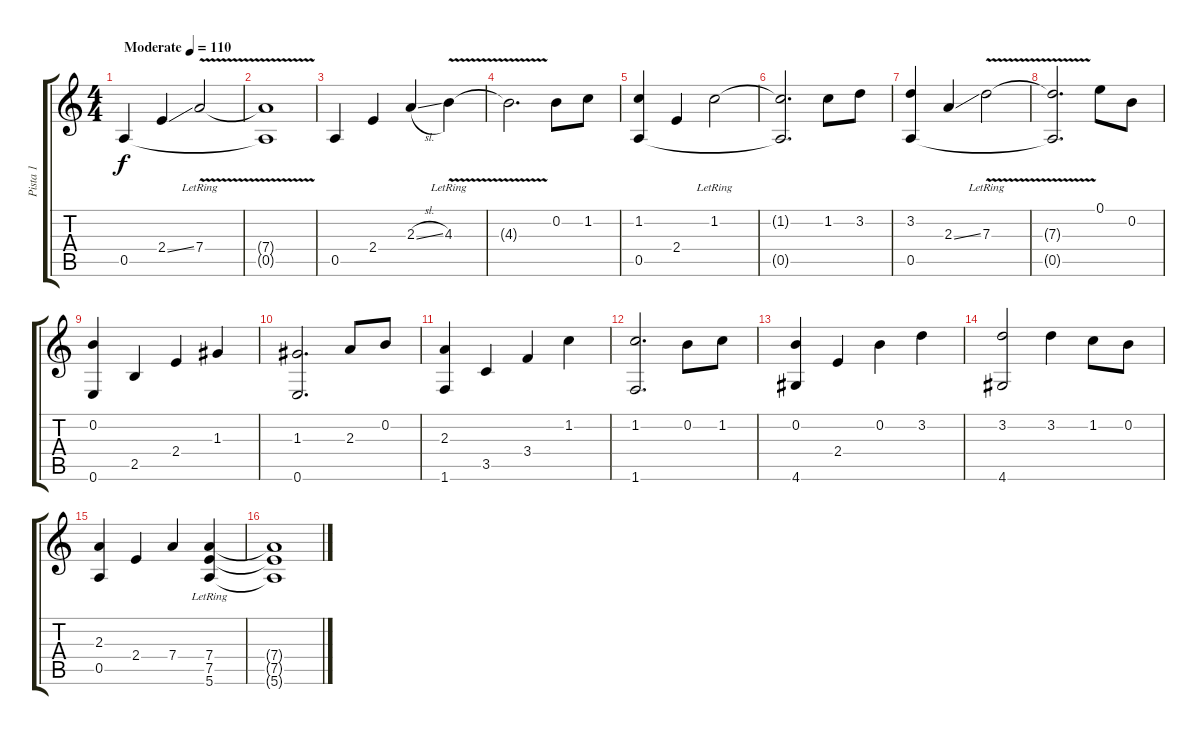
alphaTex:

\track ("Pista 1" "Pista 1") {instrument acousticguitarsteel}
\staff {score tabs}
\tuning (E4 B3 G3 D3 A2 E2) {hide}
\ts (4 4)
\tempo (110 "Moderate")
\clef g2
\ks c
0.5.4{dy f instrument acousticguitarsteel} 2.4{ss}.4 7.4{v lr}.2 |
(7.4{t} 0.5{t}).1 |
0.5.4 2.4.4 2.3{sl}.4 4.3{v lr}.4 |
4.3{t}.2{d} 0.2.8 1.2.8 |
(1.2 0.5).4 2.4.4 1.2{lr}.2 |
(1.2{t} 0.5{t}).2{d} 1.2.8 3.2.8 |
(3.2 0.5).4 2.3{ss}.4 7.3{v lr}.2 |
(7.3{t} 0.5{t}).2{d} 0.1.8 0.2.8 |
(0.2 0.6).4 2.5.4 2.4.4 1.3.4 |
(1.3 0.6).2{d} 2.3.8 0.2.8 |
(2.3 1.6).4 3.5.4 3.4.4 1.2.4 |
(1.2 1.6).2{d} 0.2.8 1.2.8 |
(0.2 4.6).4 2.4.4 0.2.4 3.2.4 |
(3.2 4.6).2 3.2.4 1.2.8 0.2.8 |
(2.3 0.5).4 2.4.4 7.4.4 (7.4{lr} 7.5{lr} 5.6{lr}).4 |
(7.4{t} 7.5{t} 5.6{t}).1
